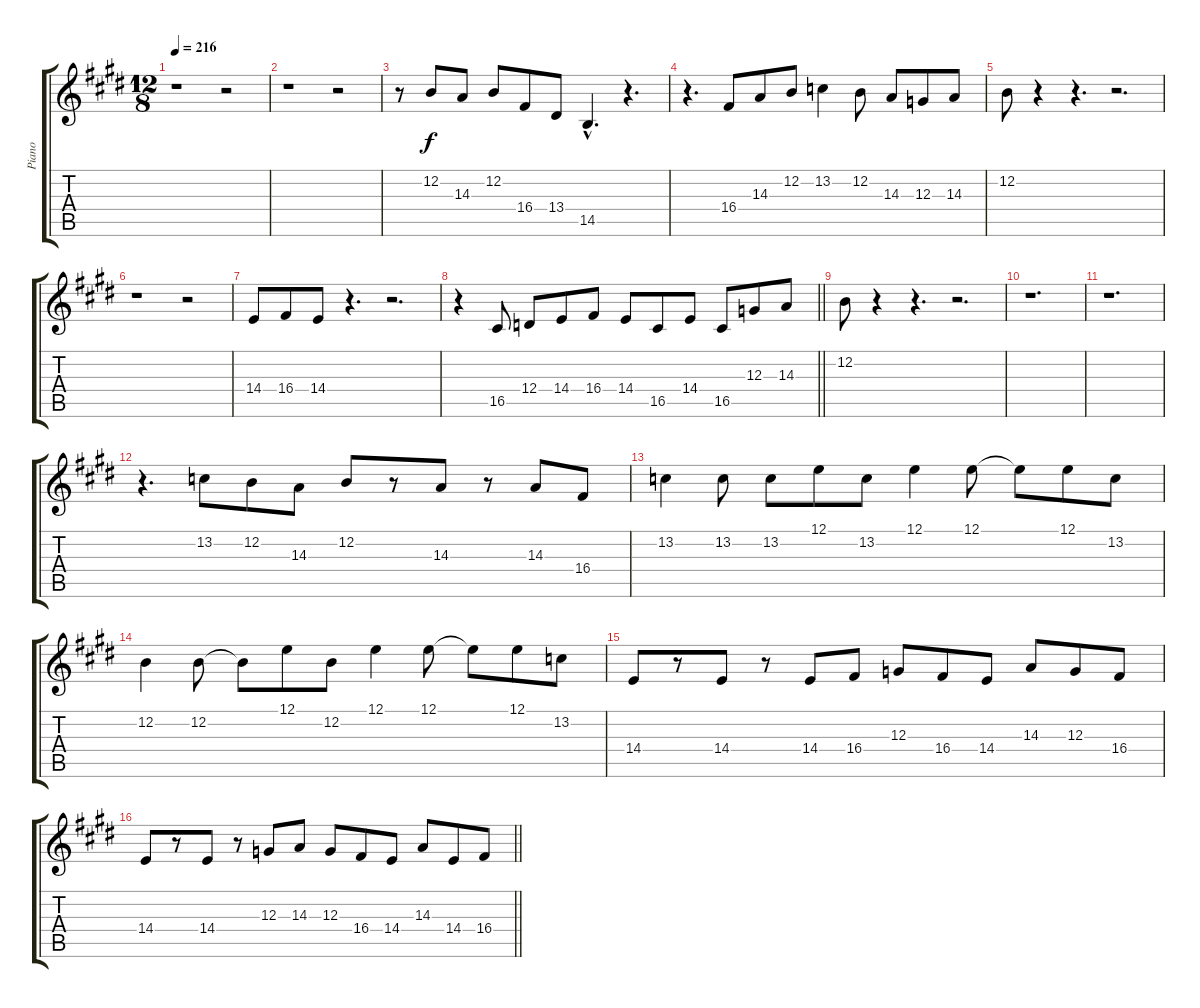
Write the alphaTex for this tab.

\track ("Piano" "Piano") {instrument acousticgrandpiano}
\staff {score tabs}
\tuning (E4 B3 G3 D3 A2 E2) {hide}
\ts (12 8)
\tempo 216
\clef g2
\ks e
r.1{dy f} r.2 |
r.1 r.2 |
r.8{volume 12 instrument stringensemble1} 12.2.8 14.3.8 12.2.8 16.4.8 13.4.8 14.5{hac}.4{d} r.4{d} |
r.4{d} 16.4.8 14.3.8 12.2.8 13.2.4 12.2.8 14.3.8 12.3.8 14.3.8 |
12.2.8 r.4 r.4{d} r.2{d} |
r.1 r.2 |
14.4.8 16.4.8 14.4.8 r.4{d} r.2{d} |
\barLineRight lightlight
r.4 16.5.8 12.4.8 14.4.8 16.4.8 14.4.8 16.5.8 14.4.8 16.5.8 12.3.8 14.3.8 |
12.2.8 r.4 r.4{d} r.2{d} |
r.1{d} |
r.1{d} |
r.4{d} 13.2.8 12.2.8 14.3.8 12.2.8 r.8 14.3.8 r.8 14.3.8 16.4.8 |
13.2.4{volume 13 instrument acousticgrandpiano} 13.2.8 13.2.8 12.1.8 13.2.8 12.1.4 12.1.8 12.1{t}.8 12.1.8 13.2.8 |
12.2.4 12.2.8 12.2{t}.8 12.1.8 12.2.8 12.1.4 12.1.8 12.1{t}.8 12.1.8 13.2.8 |
14.4.8{volume 12 instrument stringensemble1} r.8 14.4.8 r.8 14.4.8 16.4.8 12.3.8 16.4.8 14.4.8 14.3.8 12.3.8 16.4.8 |
\barLineRight lightlight
14.4.8 r.8 14.4.8 r.8 12.3.8 14.3.8 12.3.8 16.4.8 14.4.8 14.3.8 14.4.8 16.4.8
